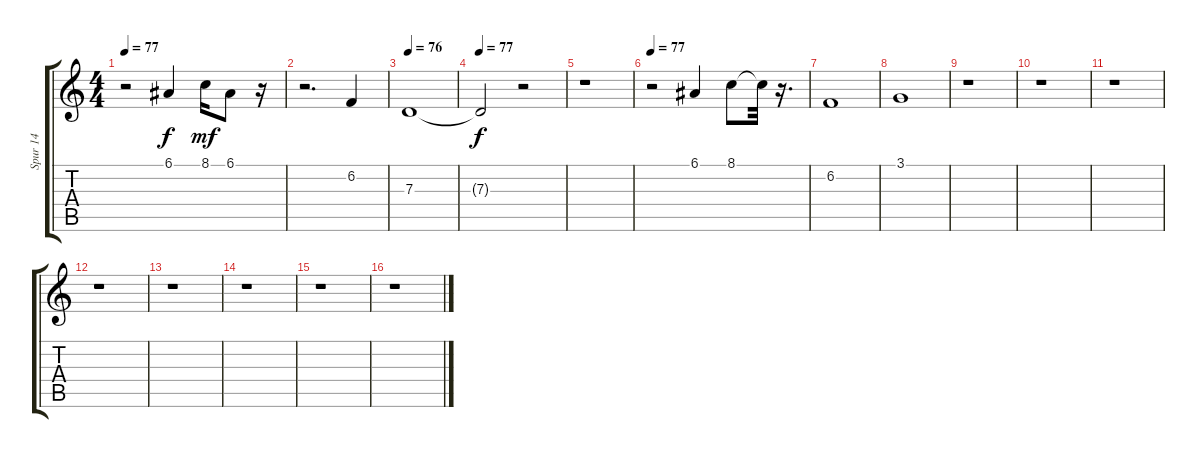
\track ("Spur 14" "Spur 14") {instrument pad2warm}
\staff {score tabs}
\tuning (E4 B3 G3 D3 A2 E2) {hide}
\ts (4 4)
\tempo 77
\clef g2
\ks c
r.2{dy f} 6.1.4 8.1.16{dy mf} 6.1.8 r.16 |
r.2{d} 6.2.4 |
\tempo 76
7.3.1 |
\tempo 77
7.3{t}.2{dy f} r.2 |
r.1 |
\tempo 77
r.2 6.1.4 8.1.8 8.1{t}.32 r.16{d} |
6.2.1 |
3.1.1 |
r.1 |
r.1 |
r.1 |
r.1 |
r.1 |
r.1 |
r.1 |
r.1
